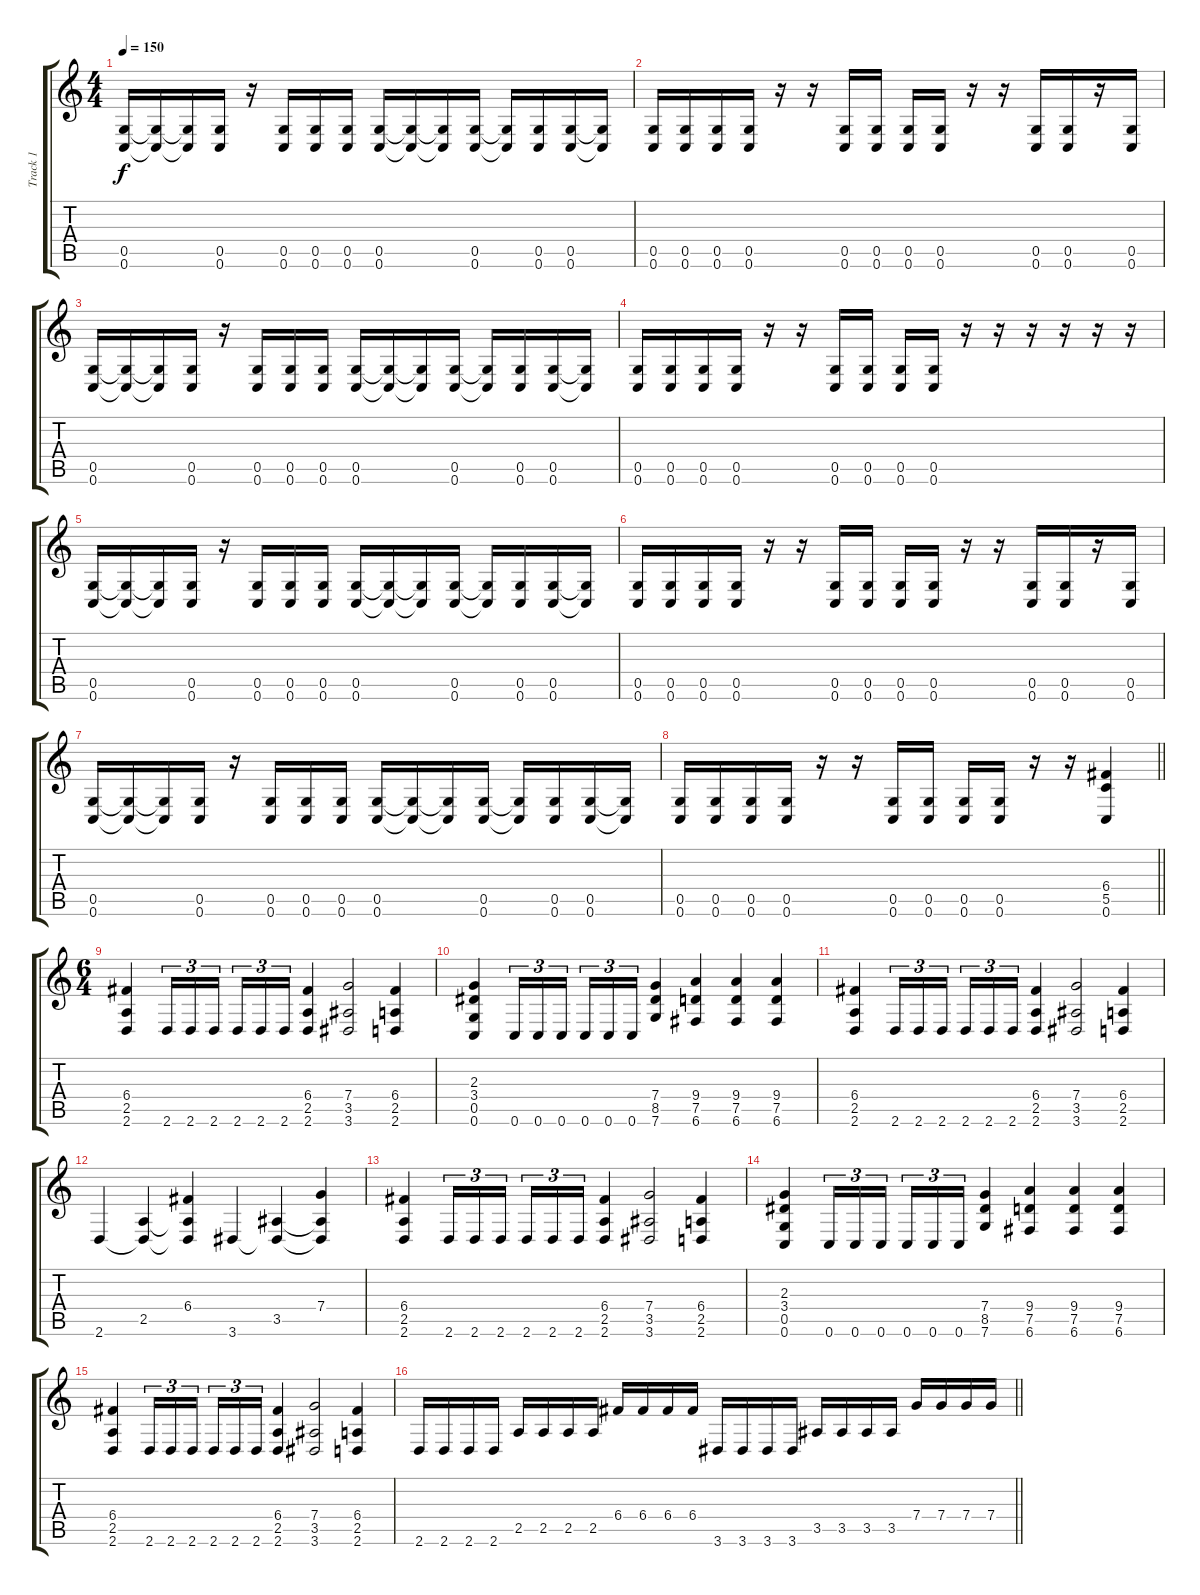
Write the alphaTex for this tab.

\track ("Track 1" "Track 1") {instrument distortionguitar}
\staff {score tabs}
\tuning (D4 A3 F3 C3 G2 C2) {hide}
\ts (4 4)
\tempo 150
\clef g2
\ks c
(0.5 0.6).16{dy f} (0.5{t} 0.6{t}).16 (0.5{t} 0.6{t}).16 (0.5 0.6).16 r.16 (0.5 0.6).16 (0.5 0.6).16 (0.5 0.6).16 (0.5 0.6).16 (0.5{t} 0.6{t}).16 (0.5{t} 0.6{t}).16 (0.5 0.6).16 (0.5{t} 0.6{t}).16 (0.5 0.6).16 (0.5 0.6).16 (0.5{t} 0.6{t}).16 |
(0.5 0.6).16 (0.5 0.6).16 (0.5 0.6).16 (0.5 0.6).16 r.16 r.16 (0.5 0.6).16 (0.5 0.6).16 (0.5 0.6).16 (0.5 0.6).16 r.16 r.16 (0.5 0.6).16 (0.5 0.6).16 r.16 (0.5 0.6).16 |
(0.5 0.6).16 (0.5{t} 0.6{t}).16 (0.5{t} 0.6{t}).16 (0.5 0.6).16 r.16 (0.5 0.6).16 (0.5 0.6).16 (0.5 0.6).16 (0.5 0.6).16 (0.5{t} 0.6{t}).16 (0.5{t} 0.6{t}).16 (0.5 0.6).16 (0.5{t} 0.6{t}).16 (0.5 0.6).16 (0.5 0.6).16 (0.5{t} 0.6{t}).16 |
(0.5 0.6).16 (0.5 0.6).16 (0.5 0.6).16 (0.5 0.6).16 r.16 r.16 (0.5 0.6).16 (0.5 0.6).16 (0.5 0.6).16 (0.5 0.6).16 r.16 r.16 r.16 r.16 r.16 r.16 |
(0.5 0.6).16 (0.5{t} 0.6{t}).16 (0.5{t} 0.6{t}).16 (0.5 0.6).16 r.16 (0.5 0.6).16 (0.5 0.6).16 (0.5 0.6).16 (0.5 0.6).16 (0.5{t} 0.6{t}).16 (0.5{t} 0.6{t}).16 (0.5 0.6).16 (0.5{t} 0.6{t}).16 (0.5 0.6).16 (0.5 0.6).16 (0.5{t} 0.6{t}).16 |
(0.5 0.6).16 (0.5 0.6).16 (0.5 0.6).16 (0.5 0.6).16 r.16 r.16 (0.5 0.6).16 (0.5 0.6).16 (0.5 0.6).16 (0.5 0.6).16 r.16 r.16 (0.5 0.6).16 (0.5 0.6).16 r.16 (0.5 0.6).16 |
(0.5 0.6).16 (0.5{t} 0.6{t}).16 (0.5{t} 0.6{t}).16 (0.5 0.6).16 r.16 (0.5 0.6).16 (0.5 0.6).16 (0.5 0.6).16 (0.5 0.6).16 (0.5{t} 0.6{t}).16 (0.5{t} 0.6{t}).16 (0.5 0.6).16 (0.5{t} 0.6{t}).16 (0.5 0.6).16 (0.5 0.6).16 (0.5{t} 0.6{t}).16 |
\barLineRight lightlight
(0.5 0.6).16 (0.5 0.6).16 (0.5 0.6).16 (0.5 0.6).16 r.16 r.16 (0.5 0.6).16 (0.5 0.6).16 (0.5 0.6).16 (0.5 0.6).16 r.16 r.16 (6.4 5.5 0.6).4 |
\ts (6 4)
(6.4 2.5 2.6).4 2.6.16{tu (3 2)} 2.6.16{tu (3 2)} 2.6.16{tu (3 2) beam splitsecondary} 2.6.16{tu (3 2)} 2.6.16{tu (3 2)} 2.6.16{tu (3 2)} (6.4 2.5 2.6).4 (7.4 3.5 3.6).2 (6.4 2.5 2.6).4 |
(2.3 3.4 0.5 0.6).4 0.6.16{tu (3 2)} 0.6.16{tu (3 2)} 0.6.16{tu (3 2) beam splitsecondary} 0.6.16{tu (3 2)} 0.6.16{tu (3 2)} 0.6.16{tu (3 2)} (7.4 8.5 7.6).4 (9.4 7.5 6.6).4 (9.4 7.5 6.6).4 (9.4 7.5 6.6).4 |
(6.4 2.5 2.6).4 2.6.16{tu (3 2)} 2.6.16{tu (3 2)} 2.6.16{tu (3 2) beam splitsecondary} 2.6.16{tu (3 2)} 2.6.16{tu (3 2)} 2.6.16{tu (3 2)} (6.4 2.5 2.6).4 (7.4 3.5 3.6).2 (6.4 2.5 2.6).4 |
2.6.4 (2.5 2.6{t}).4 (6.4 2.5{t} 2.6{t}).4 3.6.4 (3.5 3.6{t}).4 (7.4 3.5{t} 3.6{t}).4 |
(6.4 2.5 2.6).4 2.6.16{tu (3 2)} 2.6.16{tu (3 2)} 2.6.16{tu (3 2) beam splitsecondary} 2.6.16{tu (3 2)} 2.6.16{tu (3 2)} 2.6.16{tu (3 2)} (6.4 2.5 2.6).4 (7.4 3.5 3.6).2 (6.4 2.5 2.6).4 |
(2.3 3.4 0.5 0.6).4 0.6.16{tu (3 2)} 0.6.16{tu (3 2)} 0.6.16{tu (3 2) beam splitsecondary} 0.6.16{tu (3 2)} 0.6.16{tu (3 2)} 0.6.16{tu (3 2)} (7.4 8.5 7.6).4 (9.4 7.5 6.6).4 (9.4 7.5 6.6).4 (9.4 7.5 6.6).4 |
(6.4 2.5 2.6).4 2.6.16{tu (3 2)} 2.6.16{tu (3 2)} 2.6.16{tu (3 2) beam splitsecondary} 2.6.16{tu (3 2)} 2.6.16{tu (3 2)} 2.6.16{tu (3 2)} (6.4 2.5 2.6).4 (7.4 3.5 3.6).2 (6.4 2.5 2.6).4 |
\barLineRight lightlight
2.6.16 2.6.16 2.6.16 2.6.16 2.5.16 2.5.16 2.5.16 2.5.16 6.4.16 6.4.16 6.4.16 6.4.16 3.6.16 3.6.16 3.6.16 3.6.16 3.5.16 3.5.16 3.5.16 3.5.16 7.4.16 7.4.16 7.4.16 7.4.16
